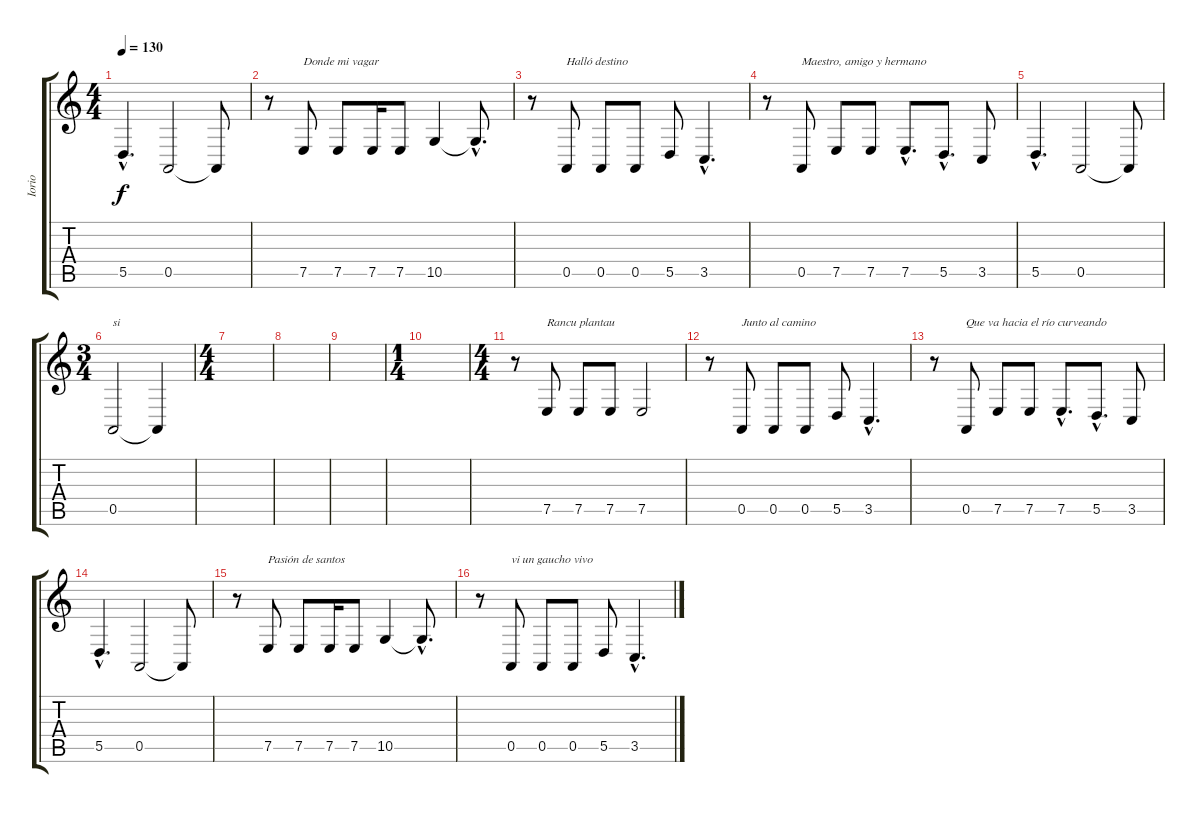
\track ("Iorio" "Iorio") {instrument cello}
\staff {score tabs}
\tuning (E4 B3 G3 D3 A2 E2) {hide}
\ts (4 4)
\tempo 130
\clef g2
\ks c
5.5{hac}.4{d dy f} 0.5.2 0.5{t}.8 |
r.8 7.5.8{txt "Donde mi vagar"} 7.5.8 7.5.16 7.5.8 10.5.4 10.5{hac t}.8{d} |
r.8 0.5.8{txt "Halló destino"} 0.5.8 0.5.8 5.5.8 3.5{hac}.4{d} |
r.8 0.5.8{txt "Maestro, amigo y hermano"} 7.5.8 7.5.8 7.5{hac}.8{d} 5.5{hac}.8{d} 3.5.8 |
5.5{hac}.4{d} 0.5.2 0.5{t}.8 |
\ts (3 4)
0.5.2{txt "si"} 0.5{t}.4 |
\ts (4 4)
|
|
|
\ts (1 4)
|
\ts (4 4)
r.8 7.5.8{txt "Rancu plantau"} 7.5.8 7.5.8 7.5.2 |
r.8 0.5.8{txt "Junto al camino"} 0.5.8 0.5.8 5.5.8 3.5{hac}.4{d} |
r.8 0.5.8{txt "Que va hacia el río curveando"} 7.5.8 7.5.8 7.5{hac}.8{d} 5.5{hac}.8{d} 3.5.8 |
5.5{hac}.4{d} 0.5.2 0.5{t}.8 |
r.8 7.5.8{txt "Pasión de santos"} 7.5.8 7.5.16 7.5.8 10.5.4 10.5{hac t}.8{d} |
r.8 0.5.8{txt "vi un gaucho vivo"} 0.5.8 0.5.8 5.5.8 3.5{hac}.4{d}
